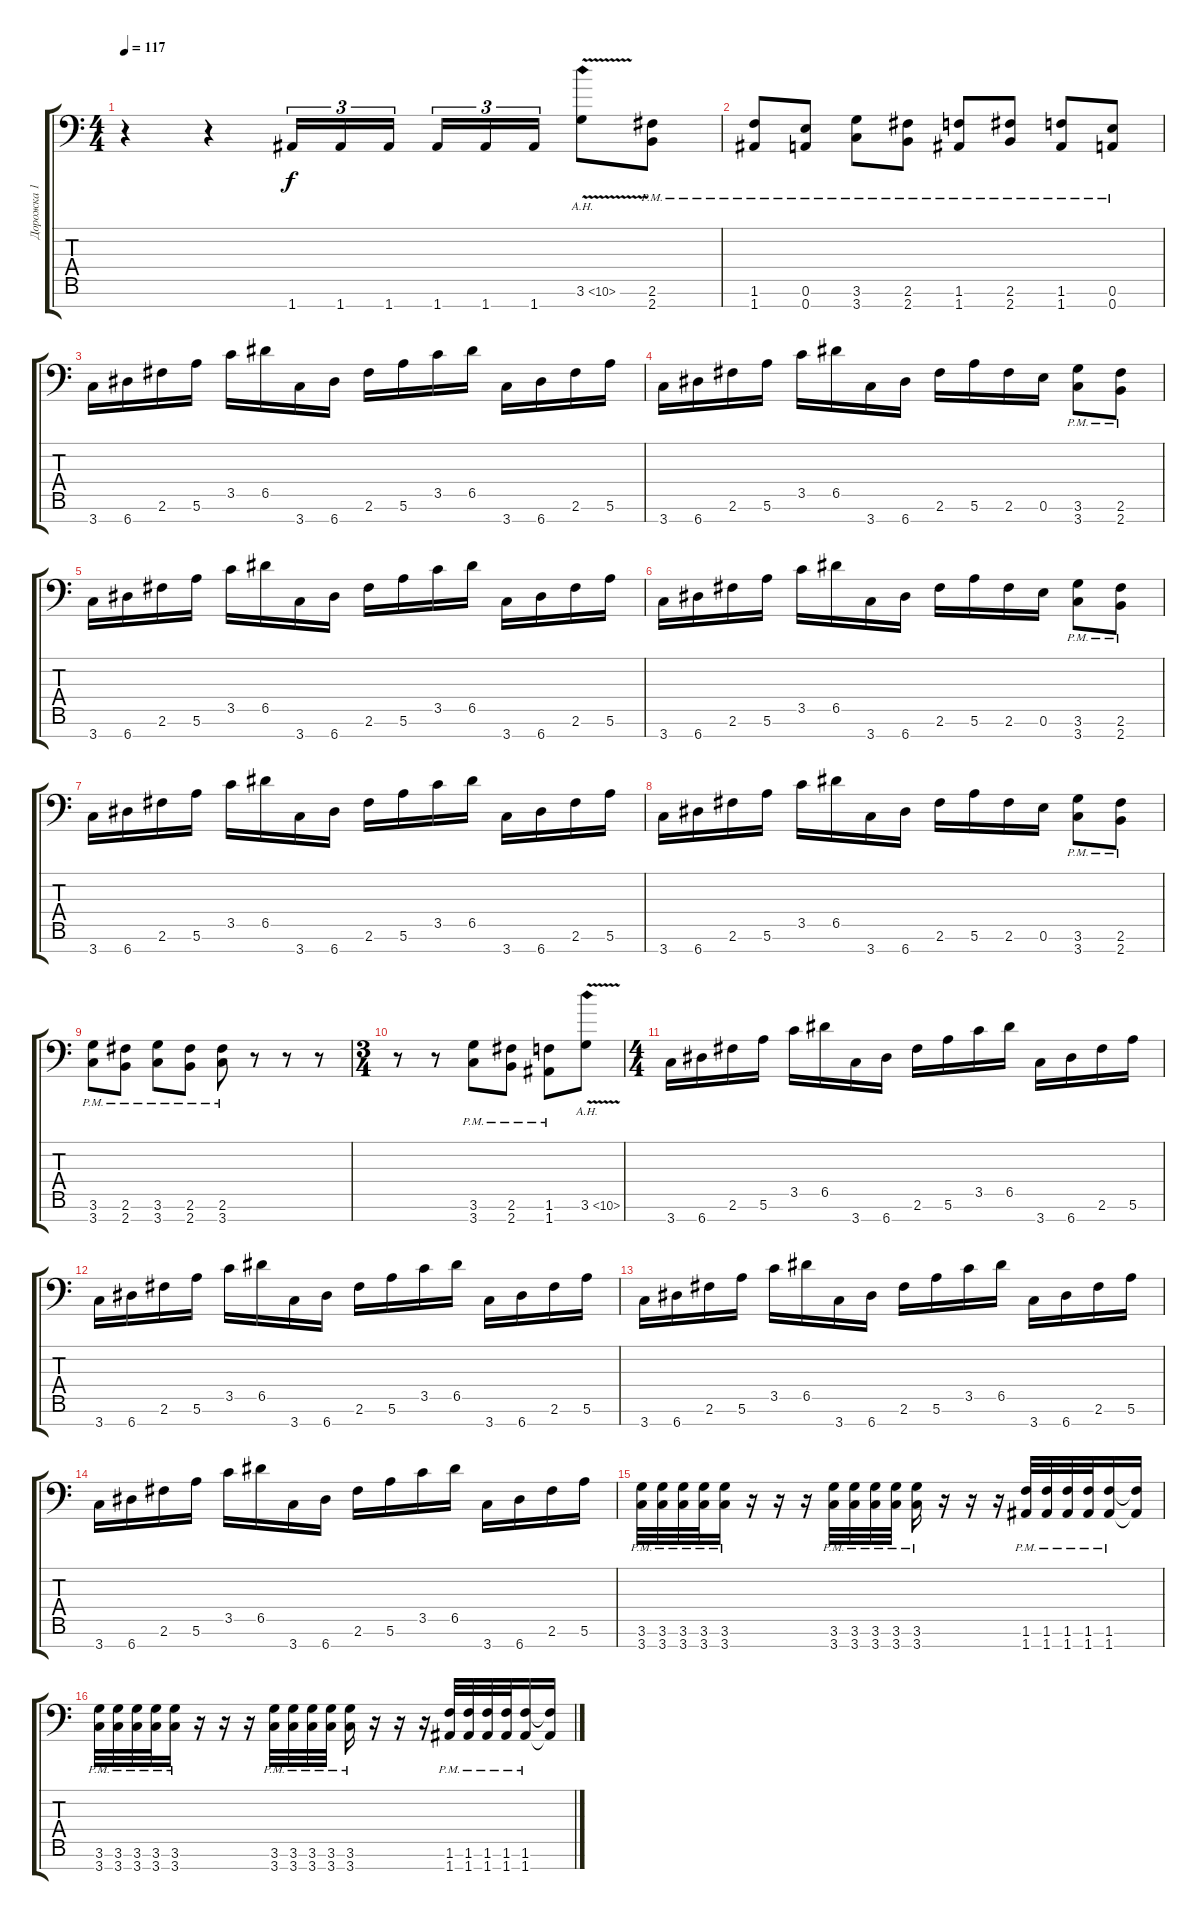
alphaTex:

\track ("Дорожка 1" "Дорожка 1") {instrument distortionguitar}
\staff {score tabs}
\tuning (E4 B3 G3 D3 A2 E2 A1) {hide}
\ts (4 4)
\tempo 117
\clef f4
\ks c
r.4{dy f instrument distortionguitar} r.4 1.7.16{tu (3 2)} 1.7.16{tu (3 2)} 1.7.16{tu (3 2)} 1.7.16{tu (3 2)} 1.7.16{tu (3 2)} 1.7.16{tu (3 2)} 3.6{ah 7 v}.8 (2.6{pm} 2.7).8 |
(1.6{pm} 1.7).8 (0.6{pm} 0.7).8 (3.6{pm} 3.7).8 (2.6{pm} 2.7).8 (1.6{pm} 1.7).8 (2.6{pm} 2.7).8 (1.6{pm} 1.7).8 (0.6{pm} 0.7).8 |
3.7.16 6.7.16 2.6.16 5.6.16 3.5.16 6.5.16 3.7.16 6.7.16 2.6.16 5.6.16 3.5.16 6.5.16 3.7.16 6.7.16 2.6.16 5.6.16 |
3.7.16 6.7.16 2.6.16 5.6.16 3.5.16 6.5.16 3.7.16 6.7.16 2.6.16 5.6.16 2.6.16 0.6.16 (3.6{pm} 3.7).8 (2.6{pm} 2.7).8 |
3.7.16 6.7.16 2.6.16 5.6.16 3.5.16 6.5.16 3.7.16 6.7.16 2.6.16 5.6.16 3.5.16 6.5.16 3.7.16 6.7.16 2.6.16 5.6.16 |
3.7.16 6.7.16 2.6.16 5.6.16 3.5.16 6.5.16 3.7.16 6.7.16 2.6.16 5.6.16 2.6.16 0.6.16 (3.6{pm} 3.7).8 (2.6{pm} 2.7).8 |
3.7.16 6.7.16 2.6.16 5.6.16 3.5.16 6.5.16 3.7.16 6.7.16 2.6.16 5.6.16 3.5.16 6.5.16 3.7.16 6.7.16 2.6.16 5.6.16 |
3.7.16 6.7.16 2.6.16 5.6.16 3.5.16 6.5.16 3.7.16 6.7.16 2.6.16 5.6.16 2.6.16 0.6.16 (3.6{pm} 3.7).8 (2.6{pm} 2.7).8 |
(3.6{pm} 3.7).8 (2.6{pm} 2.7).8 (3.6{pm} 3.7).8 (2.6{pm} 2.7).8 (2.6{pm} 3.7).8 r.8 r.8 r.8 |
\ts (3 4)
r.8 r.8 (3.6{pm} 3.7).8 (2.6{pm} 2.7).8 (1.6{pm} 1.7).8 3.6{ah 7 v}.8 |
\ts (4 4)
3.7.16 6.7.16 2.6.16 5.6.16 3.5.16 6.5.16 3.7.16 6.7.16 2.6.16 5.6.16 3.5.16 6.5.16 3.7.16 6.7.16 2.6.16 5.6.16 |
3.7.16 6.7.16 2.6.16 5.6.16 3.5.16 6.5.16 3.7.16 6.7.16 2.6.16 5.6.16 3.5.16 6.5.16 3.7.16 6.7.16 2.6.16 5.6.16 |
3.7.16 6.7.16 2.6.16 5.6.16 3.5.16 6.5.16 3.7.16 6.7.16 2.6.16 5.6.16 3.5.16 6.5.16 3.7.16 6.7.16 2.6.16 5.6.16 |
3.7.16 6.7.16 2.6.16 5.6.16 3.5.16 6.5.16 3.7.16 6.7.16 2.6.16 5.6.16 3.5.16 6.5.16 3.7.16 6.7.16 2.6.16 5.6.16 |
(3.6{pm} 3.7).32 (3.6{pm} 3.7).32 (3.6{pm} 3.7).32 (3.6{pm} 3.7).32 (3.6{pm} 3.7).16 r.16 r.16 r.16 (3.6{pm} 3.7).32 (3.6{pm} 3.7).32 (3.6{pm} 3.7).32 (3.6{pm} 3.7).32 (3.6{pm} 3.7).16 r.16 r.16 r.16 (1.6{pm} 1.7).32 (1.6{pm} 1.7).32 (1.6{pm} 1.7).32 (1.6{pm} 1.7).32 (1.6{pm} 1.7).16 (1.6{t} 1.7{t}).16 |
(3.6{pm} 3.7).32 (3.6{pm} 3.7).32 (3.6{pm} 3.7).32 (3.6{pm} 3.7).32 (3.6{pm} 3.7).16 r.16 r.16 r.16 (3.6{pm} 3.7).32 (3.6{pm} 3.7).32 (3.6{pm} 3.7).32 (3.6{pm} 3.7).32 (3.6{pm} 3.7).16 r.16 r.16 r.16 (1.6{pm} 1.7).32 (1.6{pm} 1.7).32 (1.6{pm} 1.7).32 (1.6{pm} 1.7).32 (1.6{pm} 1.7).16 (1.6{t} 1.7{t}).16
